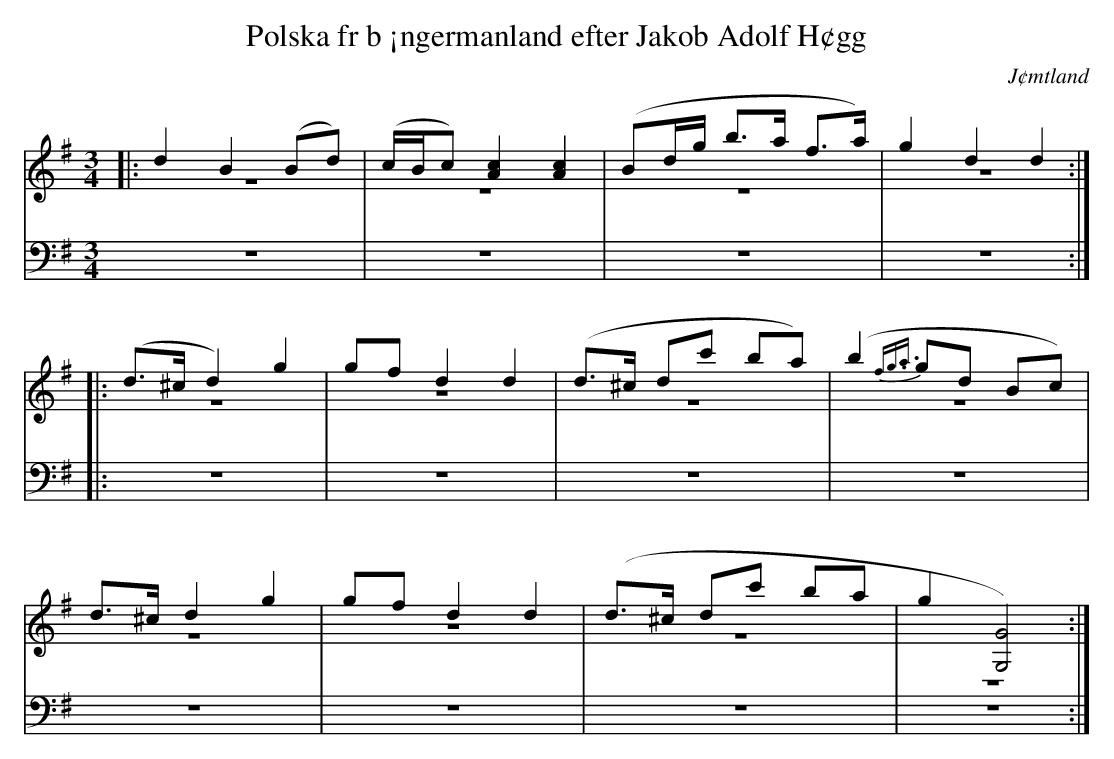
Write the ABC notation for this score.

X:1
T: Polska fr b ¡ngermanland efter Jakob Adolf H¢gg
O: J¢mtland
M: 3/4
L: 1/8
K: G
V:1
V:2 merge
V:3
V:4 merge
V:1
|:d2 B2 (Bd)|(c/B/c) [A2c2] [A2c2]|(Bd/g/ b>a f>a)|g2 d2 d2:|
|:(d>^c d2) g2|gf d2 d2|(d>^c dc' ba)|(b2 {f3/2g3/2a3/2}gd Bc)|
d>^c d2 g2|gf d2 d2|(d>^c dc' ba|g2 [G4G,4]):|
V:2
z6|z6|z6|z6:|
|:z6|z6|z6|z6|
z6|z6|z6|z6:|
V:3 clef=bass
z6|z6|z6|z6:|
|:z6|z6|z6|z6|
z6|z6|z6|z6:|
V:4 clef=bass
z6|z6|z6|z6:|
|:z6|z6|z6|z6|
z6|z6|z6|z6:|
